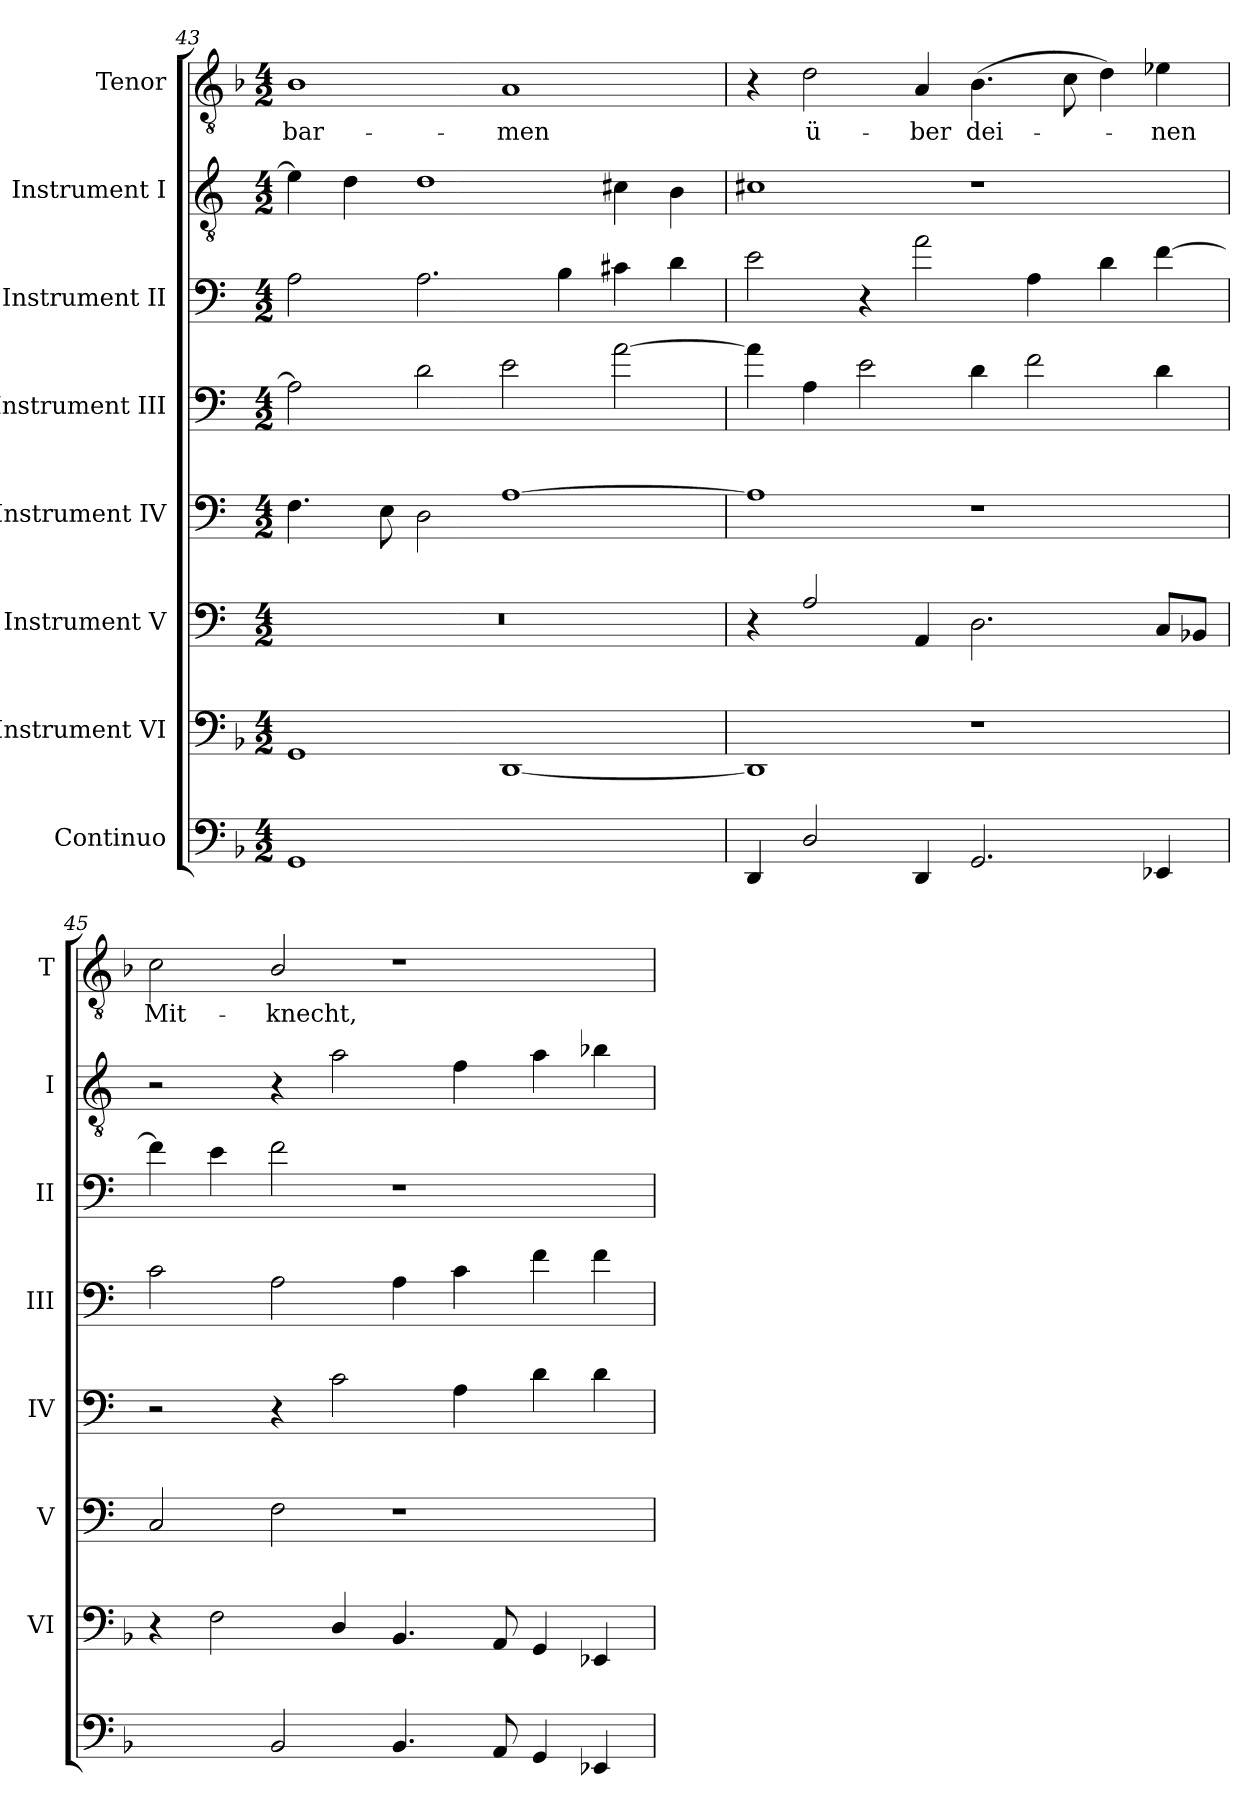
**kern	**text	**kern	**kern	**kern	**kern	**kern	**kern	**kern	**text
*part8	*part8	*part7	*part6	*part5	*part4	*part3	*part2	*part1	*part1
*staff8	*staff8	*staff7	*staff6	*staff5	*staff4	*staff3	*staff2	*staff1	*staff1
*I"Continuo	*	*I"Instrument VI	*I"Instrument V	*I"Instrument IV	*I"Instrument III	*I"Instrument II	*I"Instrument I	*I"Tenor	*
*	*	*I'VI	*I'V	*I'IV	*I'III	*I'II	*I'I	*I'T	*
!!LO:LB:g=z
*clefF4	*	*clefF4	*clefF4	*clefF4	*clefF4	*clefF4	*clefGv2	*clefGv2	*
*	*	*	*ITrd4c7	*ITrd4c7	*ITrd4c7	*ITrd4c7	*ITrd4c7	*	*
*k[b-]	*	*k[b-]	*k[b-]	*k[b-]	*k[b-]	*k[b-]	*k[b-]	*k[b-]	*
*F:	*	*F:	*F:	*F:	*F:	*F:	*F:	*F:	*
*M4/2	*	*M4/2	*M4/2	*M4/2	*M4/2	*M4/2	*M4/2	*M4/2	*
=43	=43	=43	=43	=43	=43	=43	=43	=43	=43
!	!	!	!	!	!	!	!	!	!LO:LY:b
1GG	.	1GG	0r	4.BB-	2D]	2D	4A]	1B-	-bar-
.	.	.	.	.	.	.	4G	.	.
.	.	.	.	8AA	.	.	.	.	.
.	.	.	.	2GG	2G	2.D	1G	.	.
!	!LO:LY:b	!	!	!	!	!	!	!	!LO:LY:b
[2DDyy	4	[1DD	.	[1D	2A	.	.	1A	-men
.	.	.	.	.	.	4E	.	.	.
2DDyy]	.	.	.	.	[2d	4F#X	4F#X	.	.
.	.	.	.	.	.	4G	4E	.	.
=44	=44	=44	=44	=44	=44	=44	=44	=44	=44
4DD	.	1DD]	4r	1D]	4d]	2A	1F#X	4r	.
!	!	!	!	!	!	!	!	!	!LO:LY:b
2D/	.	.	2D/	.	4D	.	.	2d	ü-
.	.	.	.	.	2A	4r	.	.	.
!	!	!	!	!	!	!	!	!	!LO:LY:b
4DD	.	.	4DD	.	.	2d	.	4A	-ber
!	!	!	!	!	!	!	!	!	!LO:LY:b
2.GG	.	1r	2.GG	1r	4G	.	1r	(>4.B-	dei-
.	.	.	.	.	2B-	4D	.	.	.
.	.	.	.	.	.	.	.	8c	.
.	.	.	.	.	.	4G	.	4d)	.
!	!	!	!	!	!	!	!	!	!LO:LY:b
4EE-X	.	.	8FFL	.	4G	[4B-	.	4e-X	nen
.	.	.	8EE-XJ	.	.	.	.	.	.
=45	=45	=45	=45	=45	=45	=45	=45	=45	=45
!	!LO:LY:b	!	!	!	!	!	!	!	!LO:LY:b
[4FFyy	4	4r	2FF	2r	2F	4B-]	2r	2c	Mit-
!	!LO:LY:b	!	!	!	!	!	!	!	!
4FFyy]	3	2F	.	.	.	4A	.	.	.
!	!	!	!	!	!	!	!	!	!LO:LY:b
2BB-	.	.	2BB-	4r	2D	2B-	4r	2B-/	-knecht,
.	.	4D/	.	2F	.	.	2d	.	.
4.BB-	.	4.BB-	1r	.	4D	1r	.	1r	.
.	.	.	.	4D	4F	.	4B-	.	.
8AA	.	8AA	.	.	.	.	.	.	.
4GG	.	4GG	.	4G	4B-	.	4d	.	.
4EE-X	.	4EE-X	.	4G	4B-	.	4e-X	.	.
=	=	=	=	=	=	=	=	=	=
*-	*-	*-	*-	*-	*-	*-	*-	*-	*-
